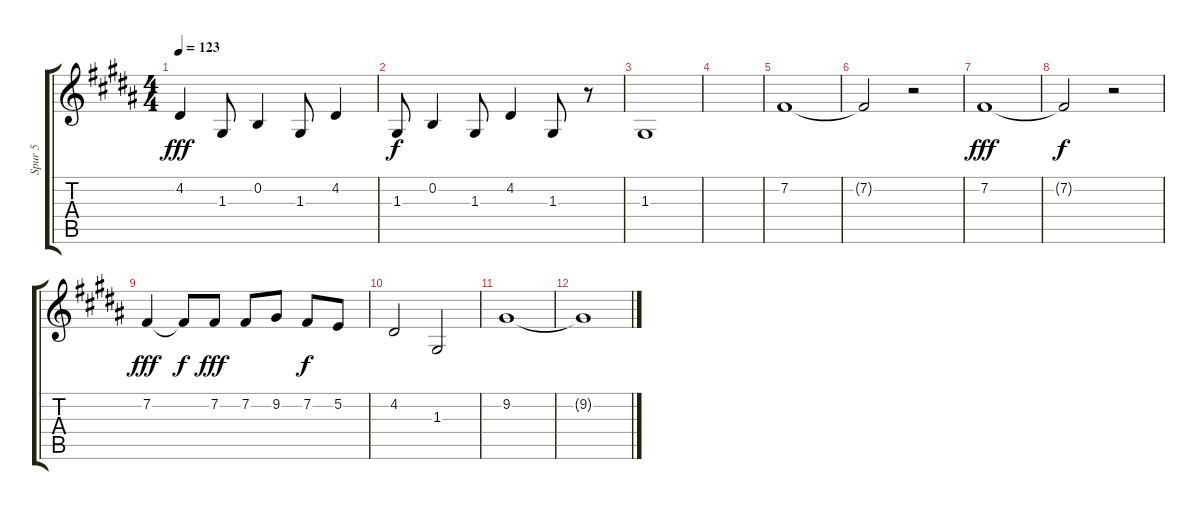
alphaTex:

\track ("Spur 5" "Spur 5") {instrument trumpet}
\staff {score tabs}
\tuning (E4 B3 G3 D3 A2 E2) {hide}
\ts (4 4)
\tempo 123
\clef g2
\ks b
4.2.4{dy fff} 1.3.8 0.2.4 1.3.8 4.2.4 |
1.3.8{dy f} 0.2.4 1.3.8 4.2.4 1.3.8 r.8 |
1.3.1 |
|
7.2.1 |
7.2{t}.2 r.2 |
7.2.1{dy fff} |
7.2{t}.2{dy f} r.2 |
7.2.4{dy fff} 7.2{t}.8{dy f} 7.2.8{dy fff} 7.2.8 9.2.8 7.2.8{dy f} 5.2.8 |
4.2.2 1.3.2 |
9.2.1 |
9.2{t}.1{volume 0}
